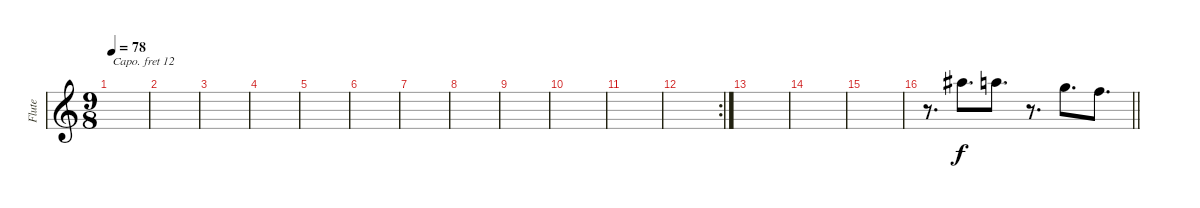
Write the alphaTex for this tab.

\track ("Flute" "Flute") {instrument piccolo}
\staff {score}
\capo 12
\tuning (E4 C4 G3 C3 G2 C2) {hide}
\ts (9 8)
\tempo 78
\clef g2
\ks c
|
|
|
|
|
|
|
|
|
|
|
\rc 2
|
|
|
|
\barLineRight lightlight
r.8{d} 6.1.8{d beam merge} 5.1.8{d} r.8{d} 7.2.8{d} 5.2.8{d}
